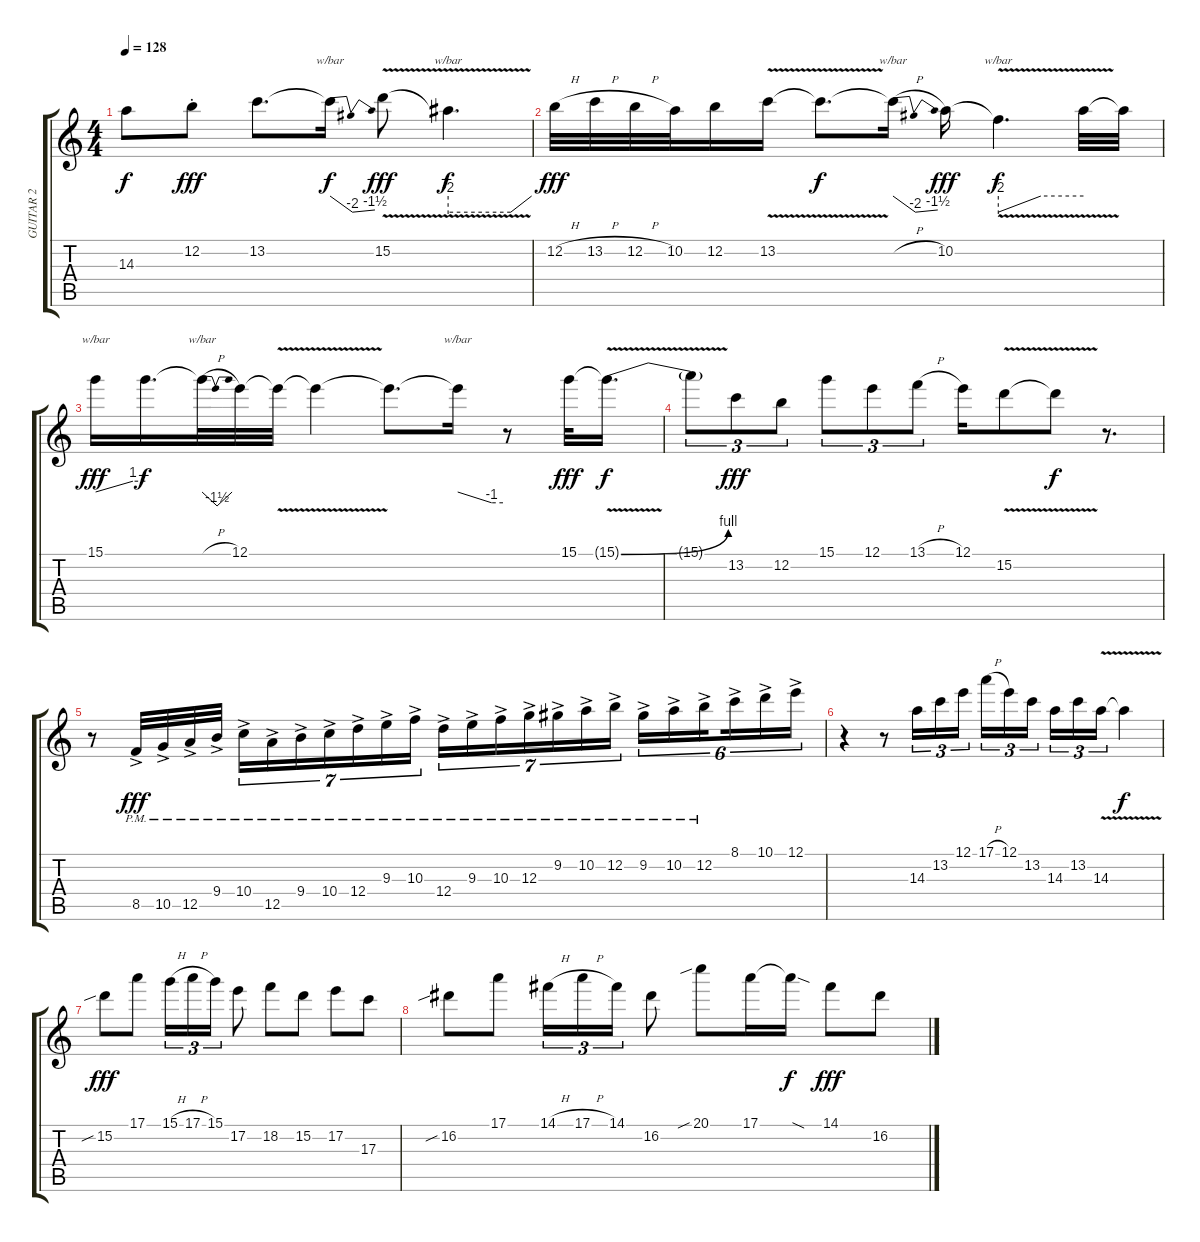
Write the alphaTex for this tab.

\track ("GUITAR 2" "GUITAR 2") {instrument overdrivenguitar}
\staff {score tabs}
\tuning (E4 B3 G3 D3 A2 E2) {hide}
\ts (4 4)
\tempo 128
\clef g2
\ks aminor
14.3{t}.8{dy f} 12.2{st}.8{dy fff} 13.2.8{d} 13.2{t}.16{tbe (dip default 0 0 45 -8 60 -6) dy f} 15.2{v}.8{dy fff} 15.2{t}.4{d tbe (custom default 0 -8 45 -8 60 0) dy f} |
12.2{h}.32{dy fff} 13.2{h}.32 12.2{h}.32 10.2.32 12.2.16 13.2{v}.16 13.2{t}.8{d dy f} 13.2{h t}.16{tbe (dip default 0 0 45 -8 60 -6)} 10.2.16{dy fff} 10.2{v t}.4{d tbe (custom default 0 -8 30 0 60 0) dy f} 10.2{t}.32 10.2{t}.32 |
15.1.16{tbe (custom default 0 0 45 4 60 4) dy fff} 15.1{t}.16{d dy f} 15.1{h t}.32{tbe (dip default 0 0 30 -6 60 0)} 12.1.32 12.1{v t}.32 12.1{t}.4 12.1{t}.8{d} 12.1{t}.16{tbe (custom default 0 0 45 -4 60 -4)} r.8 15.1.32{dy fff} 15.1{be (bend 0 0 60 4) v t}.16{d dy f} |
15.1{t}.8{tu (3 2)} 13.2.8{tu (3 2) dy fff} 12.2.8{tu (3 2)} 15.1.8{tu (3 2)} 12.1.8{tu (3 2)} 13.1{h}.8{tu (3 2)} 12.1.16 15.2{v}.8 15.2{t}.8{dy f} r.8{d} |
r.8 8.5{ac pm}.32{dy fff volume 13} 10.5{ac pm}.32 12.5{ac pm}.32 9.4{ac pm}.32 10.4{ac pm}.16{tu (7 4)} 12.5{ac pm}.16{tu (7 4)} 9.4{ac pm}.16{tu (7 4)} 10.4{ac pm}.16{tu (7 4)} 12.4{ac pm}.16{tu (7 4)} 9.3{ac pm}.16{tu (7 4)} 10.3{ac pm}.16{tu (7 4)} 12.4{ac pm}.16{tu (7 4)} 9.3{ac pm}.16{tu (7 4)} 10.3{ac pm}.16{tu (7 4)} 12.3{ac pm}.16{tu (7 4)} 9.2{ac pm}.16{tu (7 4)} 10.2{ac pm}.16{tu (7 4)} 12.2{ac pm}.16{tu (7 4)} 9.2{ac pm}.16{tu (6 4)} 10.2{ac pm}.16{tu (6 4)} 12.2{ac pm}.16{tu (6 4) beam splitsecondary} 8.1{ac}.16{tu (6 4)} 10.1{ac}.16{tu (6 4)} 12.1{ac}.16{tu (6 4)} |
r.4 r.8 14.3.16{tu (3 2)} 13.2.16{tu (3 2)} 12.1.16{tu (3 2)} 17.1{h}.16{tu (3 2)} 12.1.16{tu (3 2)} 13.2.16{tu (3 2) beam splitsecondary} 14.3.16{tu (3 2)} 13.2.16{tu (3 2)} 14.3{v}.16{tu (3 2)} 14.3{t}.4{dy f} |
15.2{sib}.8{dy fff} 17.1.8 15.1{h}.16{tu (3 2)} 17.1{h}.16{tu (3 2)} 15.1.16{tu (3 2)} 17.2.8 18.2.8 15.2.8 17.2.8 17.3.8 |
16.2{sib}.8 17.1.8 14.1{h}.16{tu (3 2)} 17.1{h}.16{tu (3 2)} 14.1.16{tu (3 2)} 16.2.8 20.1{sib}.8 17.1.16 17.1{sod t}.16{dy f} 14.1.8{dy fff} 16.2.8
